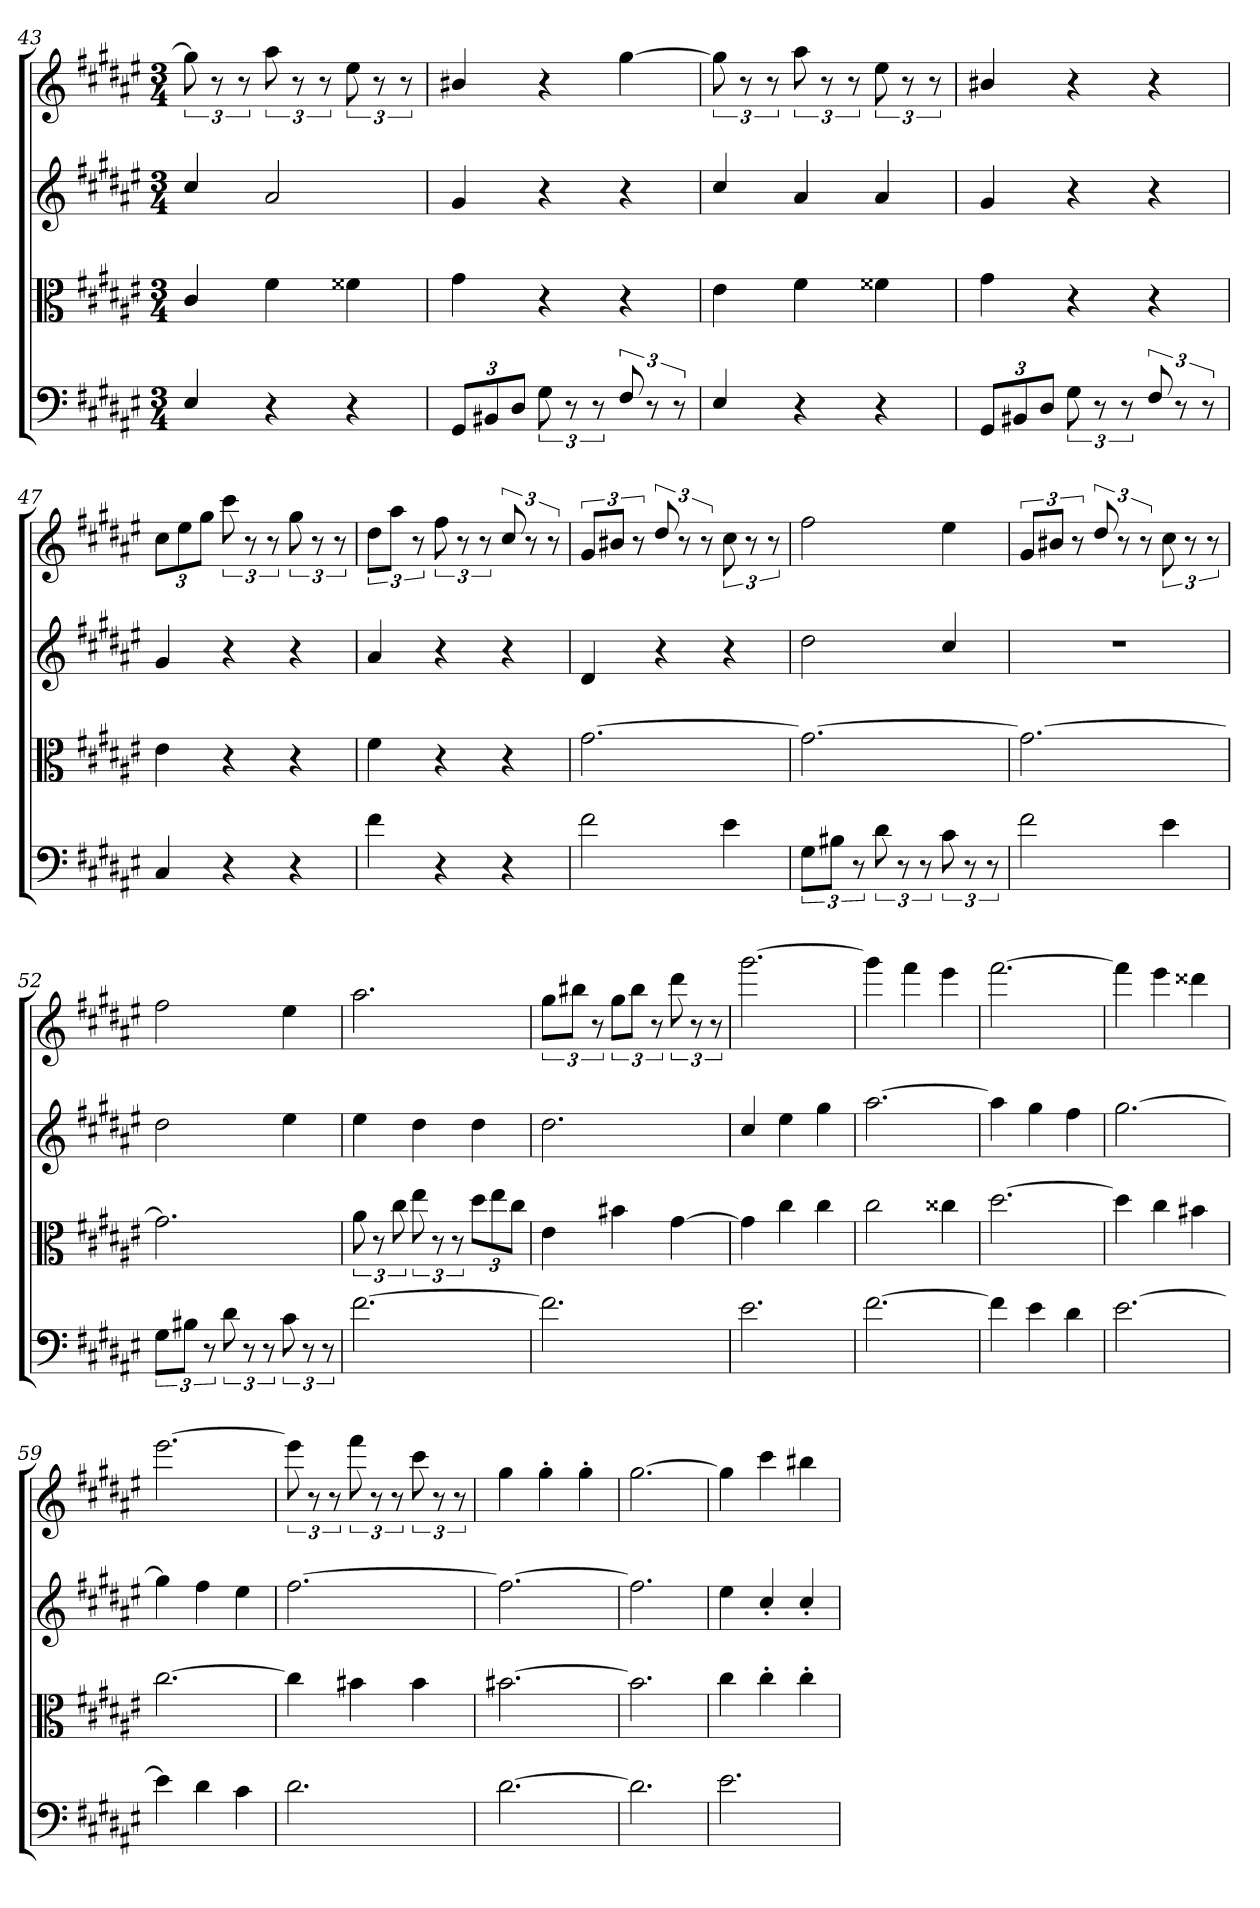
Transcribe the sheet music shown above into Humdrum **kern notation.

**kern	**kern	**kern	**kern
*part4	*part3	*part2	*part1
*staff4	*staff3	*staff2	*staff1
*clefF4	*clefC3	*clefG2	*clefG2
*k[f#c#g#d#a#e#]	*k[f#c#g#d#a#e#]	*k[f#c#g#d#a#e#]	*k[f#c#g#d#a#e#]
*F#:	*F#:	*F#:	*F#:
*M3/4	*M3/4	*M3/4	*M3/4
=43	=43	=43	=43
4E#/	4c#/	4cc#/	12gg#\]
.	.	.	12r
.	.	.	12r
4r	4f#\	2a#/	12aa#\
.	.	.	12r
.	.	.	12r
4r	4f##X\	.	12ee#\
.	.	.	12r
.	.	.	12r
=44	=44	=44	=44
12GG#/L	4g#\	4g#/	4b#X/
12BB#X/	.	.	.
12D#/J	.	.	.
12G#\	4r	4r	4r
12r	.	.	.
12r	.	.	.
12F#/	4r	4r	[4gg#\
12r	.	.	.
12r	.	.	.
=45	=45	=45	=45
4E#/	4e#\	4cc#/	12gg#\]
.	.	.	12r
.	.	.	12r
4r	4f#\	4a#/	12aa#\
.	.	.	12r
.	.	.	12r
4r	4f##X\	4a#/	12ee#\
.	.	.	12r
.	.	.	12r
=46	=46	=46	=46
12GG#/L	4g#\	4g#/	4b#X/
12BB#X/	.	.	.
12D#/J	.	.	.
12G#\	4r	4r	4r
12r	.	.	.
12r	.	.	.
12F#/	4r	4r	4r
12r	.	.	.
12r	.	.	.
=47	=47	=47	=47
4C#/	4e#\	4g#/	12cc#\L
.	.	.	12ee#\
.	.	.	12gg#\J
4r	4r	4r	12ccc#\
.	.	.	12r
.	.	.	12r
4r	4r	4r	12gg#\
.	.	.	12r
.	.	.	12r
=48	=48	=48	=48
4f#\	4f#\	4a#/	12dd#\L
.	.	.	12aa#\J
.	.	.	12r
4r	4r	4r	12ff#\
.	.	.	12r
.	.	.	12r
4r	4r	4r	12cc#/
.	.	.	12r
.	.	.	12r
=49	=49	=49	=49
2f#\	[2.g#\	4d#/	12g#/L
.	.	.	12b#X/J
.	.	.	12r
.	.	4r	12dd#/
.	.	.	12r
.	.	.	12r
4e#\	.	4r	12cc#\
.	.	.	12r
.	.	.	12r
=50	=50	=50	=50
12G#\L	2.g#\_	2dd#\	2ff#\
12B#X\J	.	.	.
12r	.	.	.
12d#\	.	.	.
12r	.	.	.
12r	.	.	.
12c#\	.	4cc#/	4ee#\
12r	.	.	.
12r	.	.	.
=51	=51	=51	=51
2f#\	2.g#\_	2.r	12g#/L
.	.	.	12b#X/J
.	.	.	12r
.	.	.	12dd#/
.	.	.	12r
.	.	.	12r
4e#\	.	.	12cc#\
.	.	.	12r
.	.	.	12r
=52	=52	=52	=52
12G#\L	2.g#\]	2dd#\	2ff#\
12B#X\J	.	.	.
12r	.	.	.
12d#\	.	.	.
12r	.	.	.
12r	.	.	.
12c#\	.	4ee#\	4ee#\
12r	.	.	.
12r	.	.	.
=53	=53	=53	=53
[2.f#\	12a#\	4ee#\	2.aa#\
.	12r	.	.
.	12cc#\	.	.
.	12ee#\	4dd#\	.
.	12r	.	.
.	12r	.	.
.	12dd#\L	4dd#\	.
.	12ee#\	.	.
.	12cc#\J	.	.
=54	=54	=54	=54
2.f#\]	4e#\	2.dd#\	12gg#\L
.	.	.	12bb#X\J
.	.	.	12r
.	4b#X\	.	12gg#\L
.	.	.	12bb#\J
.	.	.	12r
.	[4g#\	.	12ddd#\
.	.	.	12r
.	.	.	12r
=55	=55	=55	=55
2.e#\	4g#\]	4cc#/	[2.ggg#\
.	4cc#\	4ee#\	.
.	4cc#\	4gg#\	.
=56	=56	=56	=56
[2.f#\	2cc#\	[2.aa#\	4ggg#\]
.	.	.	4fff#\
.	4cc##X\	.	4eee#\
=57	=57	=57	=57
4f#\]	[2.dd#\	4aa#\]	[2.fff#\
4e#\	.	4gg#\	.
4d#\	.	4ff#\	.
=58	=58	=58	=58
[2.e#\	4dd#\]	[2.gg#\	4fff#\]
.	4cc#\	.	4eee#\
.	4b#X\	.	4ddd##X\
=59	=59	=59	=59
4e#\]	[2.cc#\	4gg#\]	[2.eee#\
4d#\	.	4ff#\	.
4c#\	.	4ee#\	.
=60	=60	=60	=60
2.d#\	4cc#\]	[2.ff#\	12eee#\]
.	.	.	12r
.	.	.	12r
.	4b#X\	.	12fff#\
.	.	.	12r
.	.	.	12r
.	4b#\	.	12ccc#\
.	.	.	12r
.	.	.	12r
=61	=61	=61	=61
[2.d#\	[2.b#X\	2.ff#\_	4gg#\
.	.	.	4gg#'\
.	.	.	4gg#'\
=62	=62	=62	=62
2.d#\]	2.b#\]	2.ff#\]	[2.gg#\
=63	=63	=63	=63
2.e#\	4cc#\	4ee#\	4gg#\]
.	4cc#'\	4cc#'/	4ccc#\
.	4cc#'\	4cc#'/	4bb#X\
=	=	=	=
*-	*-	*-	*-
